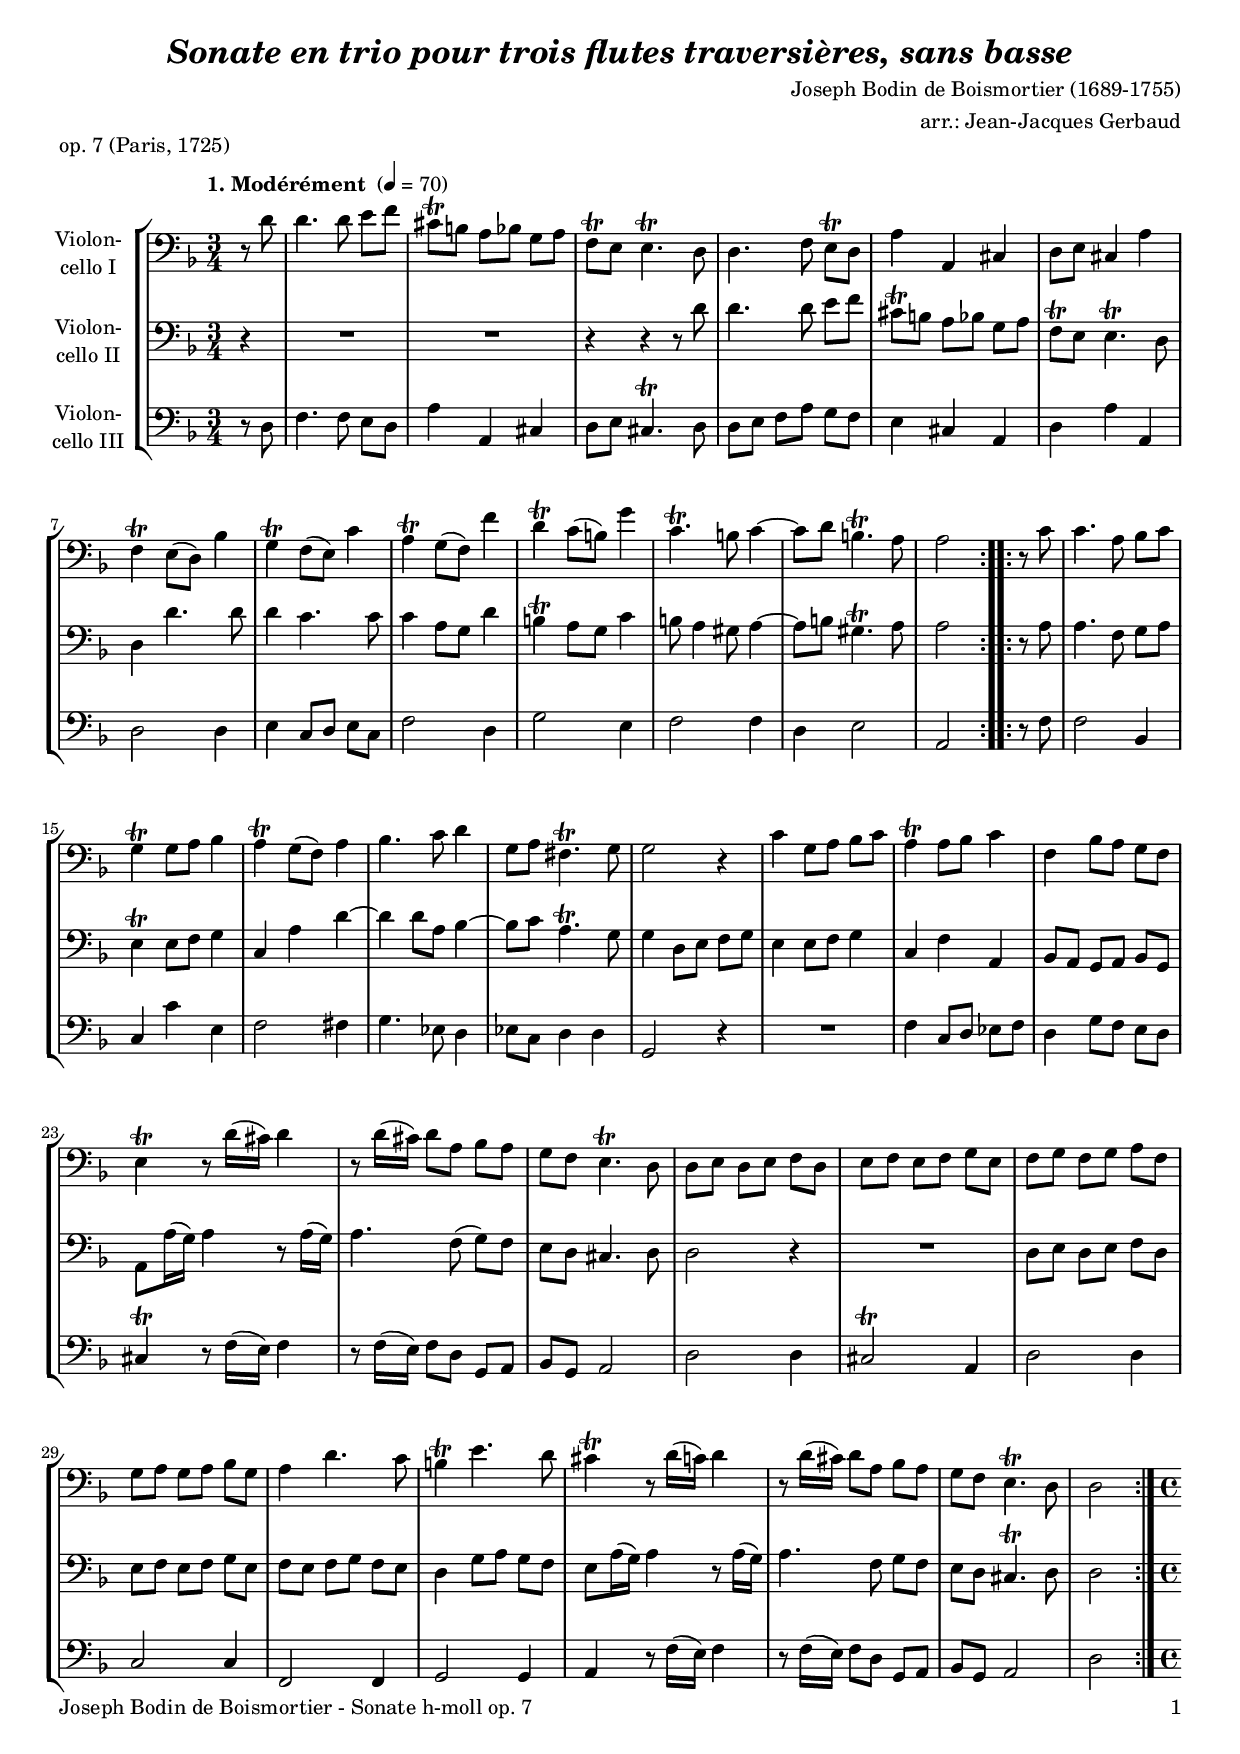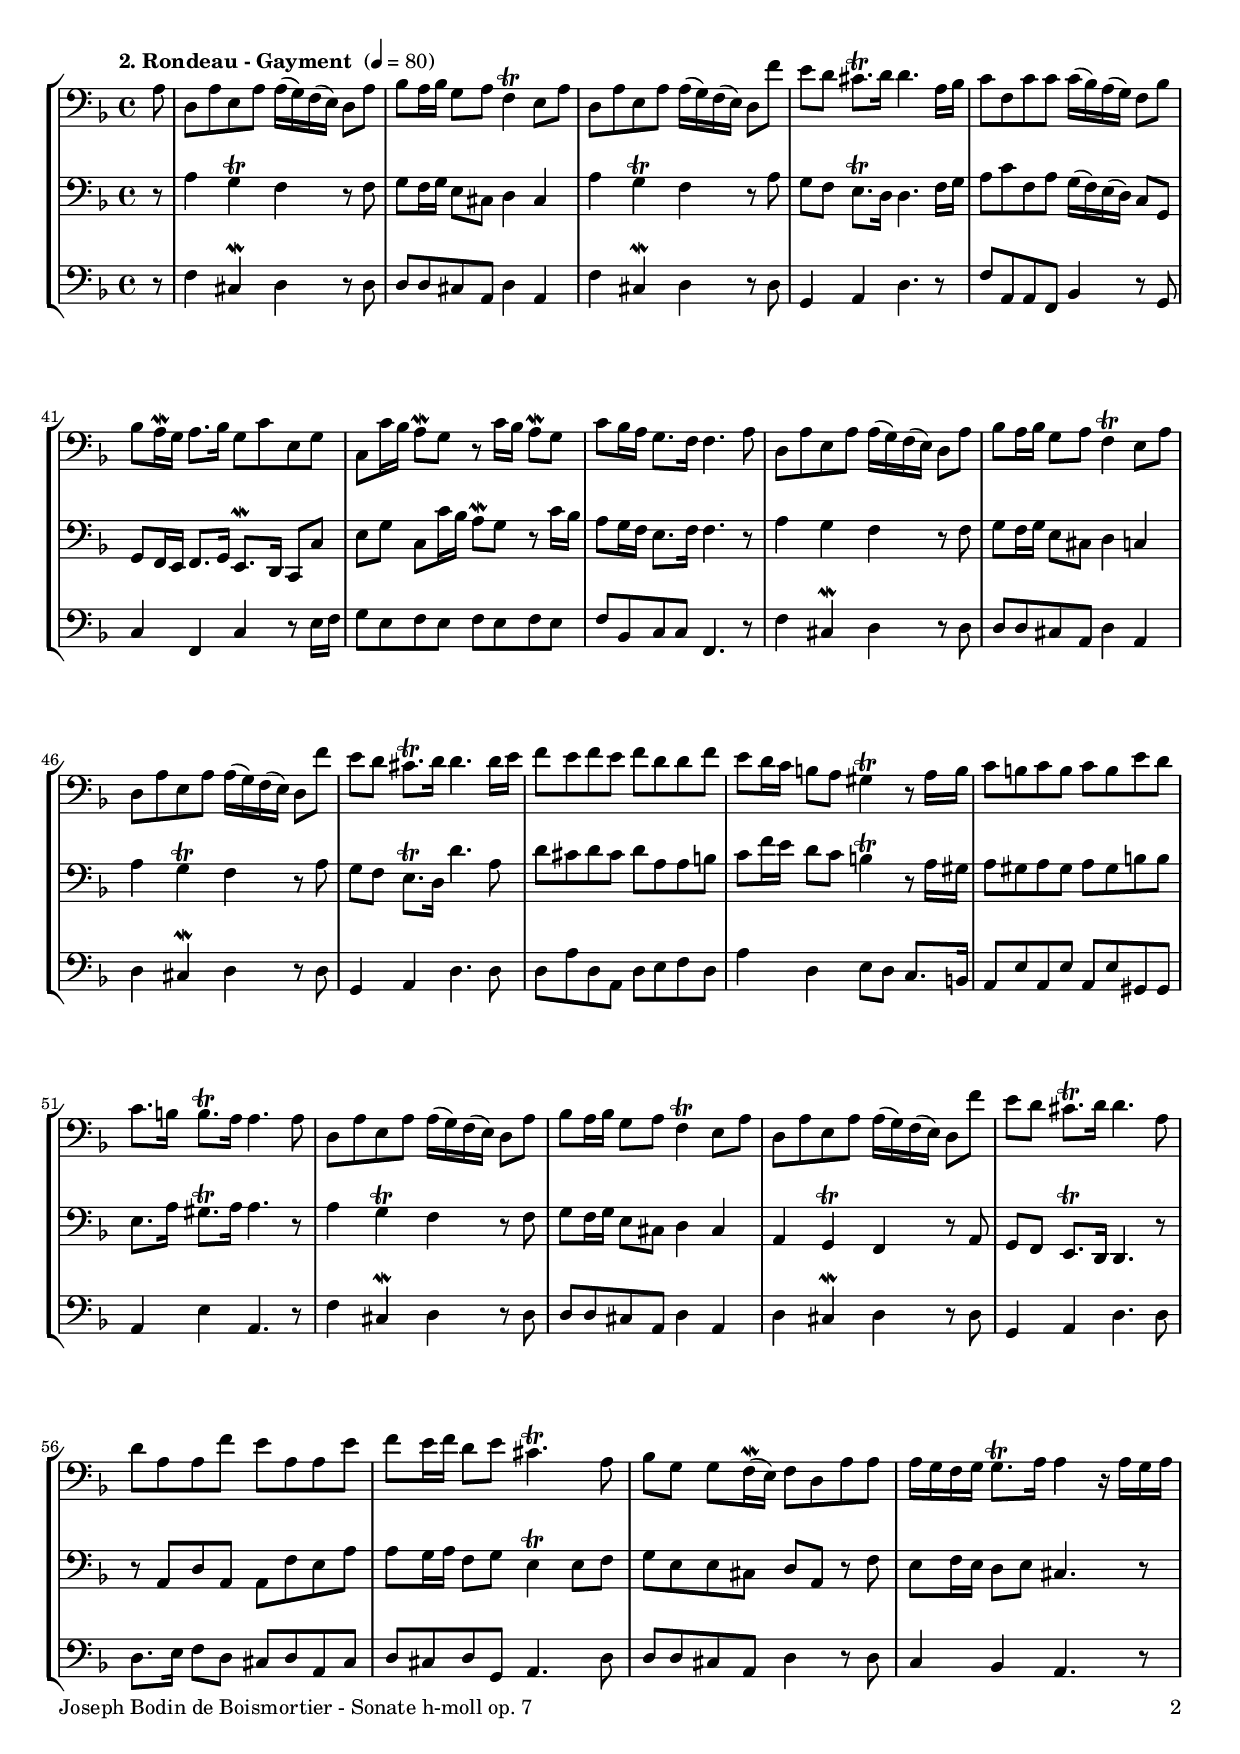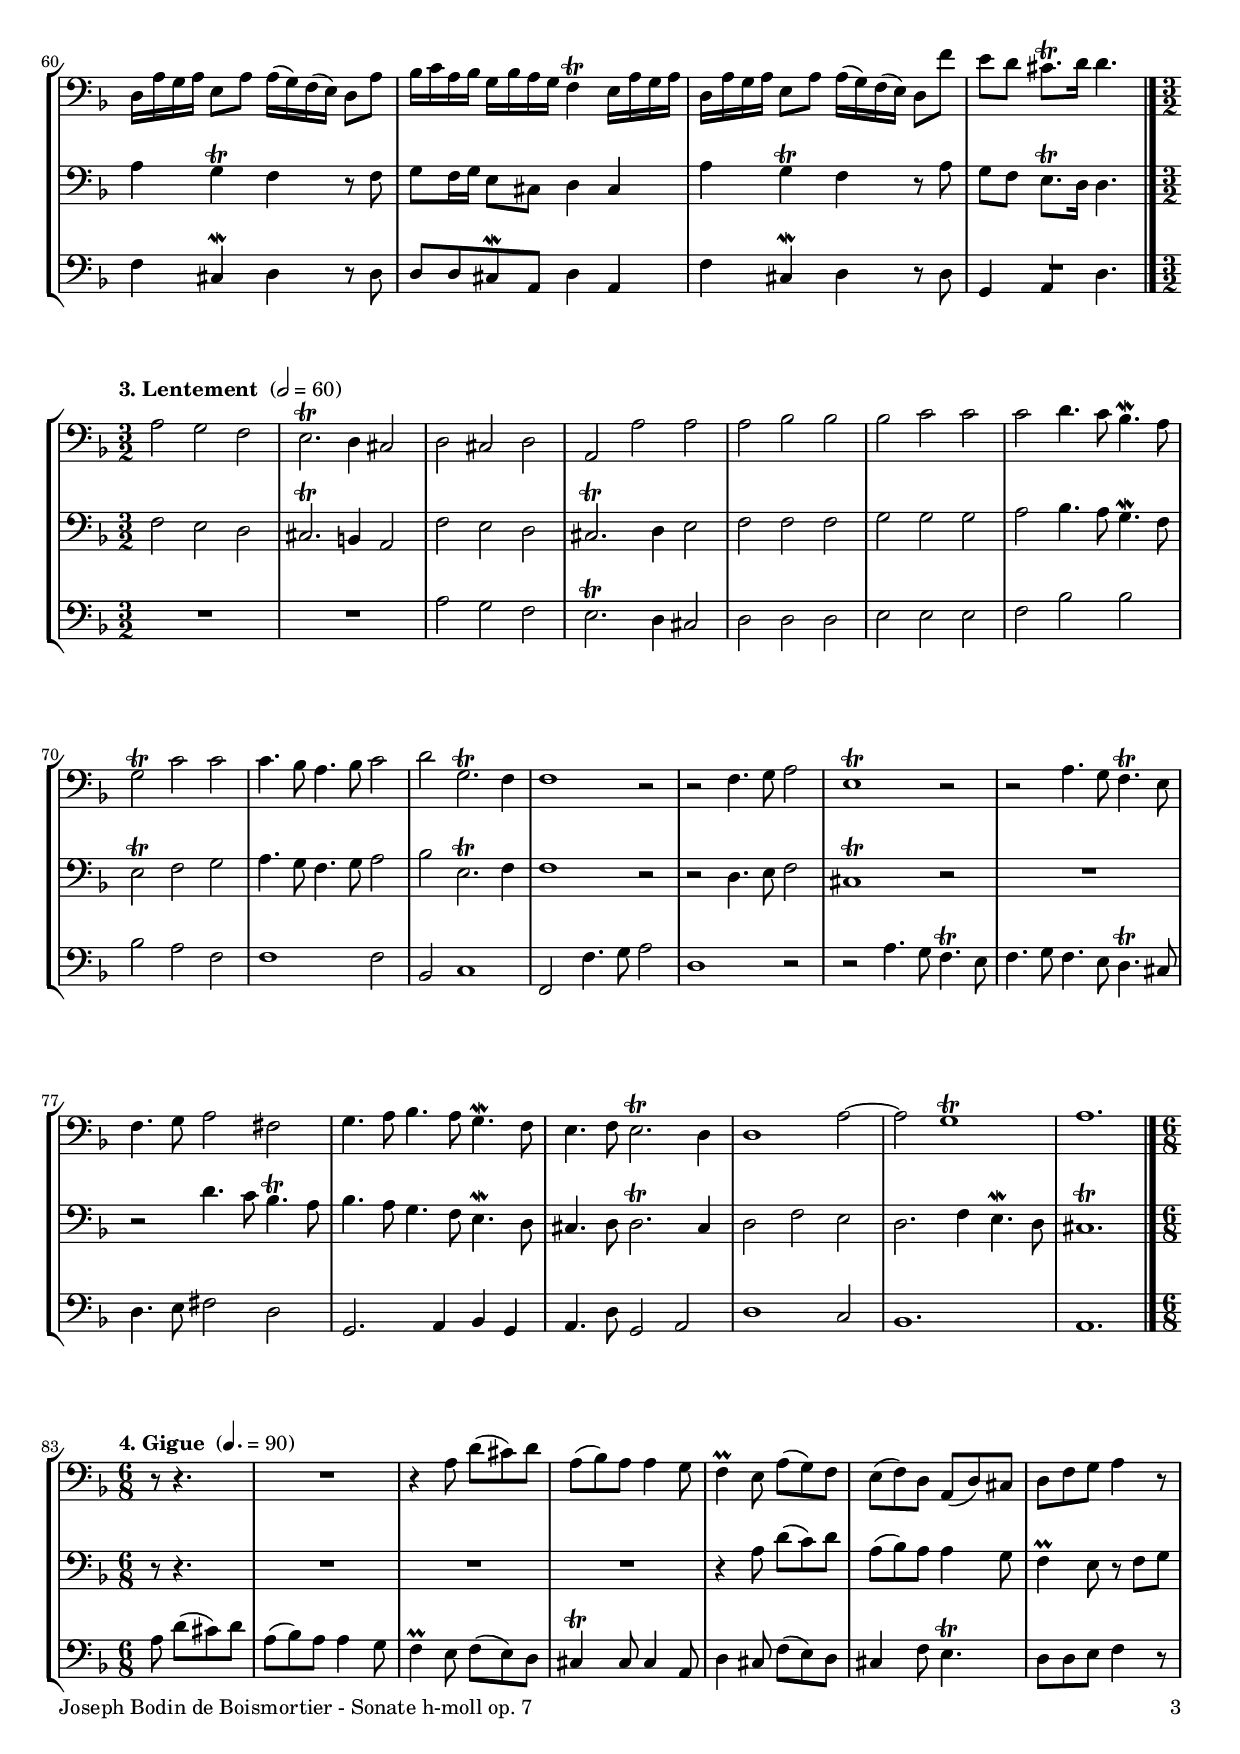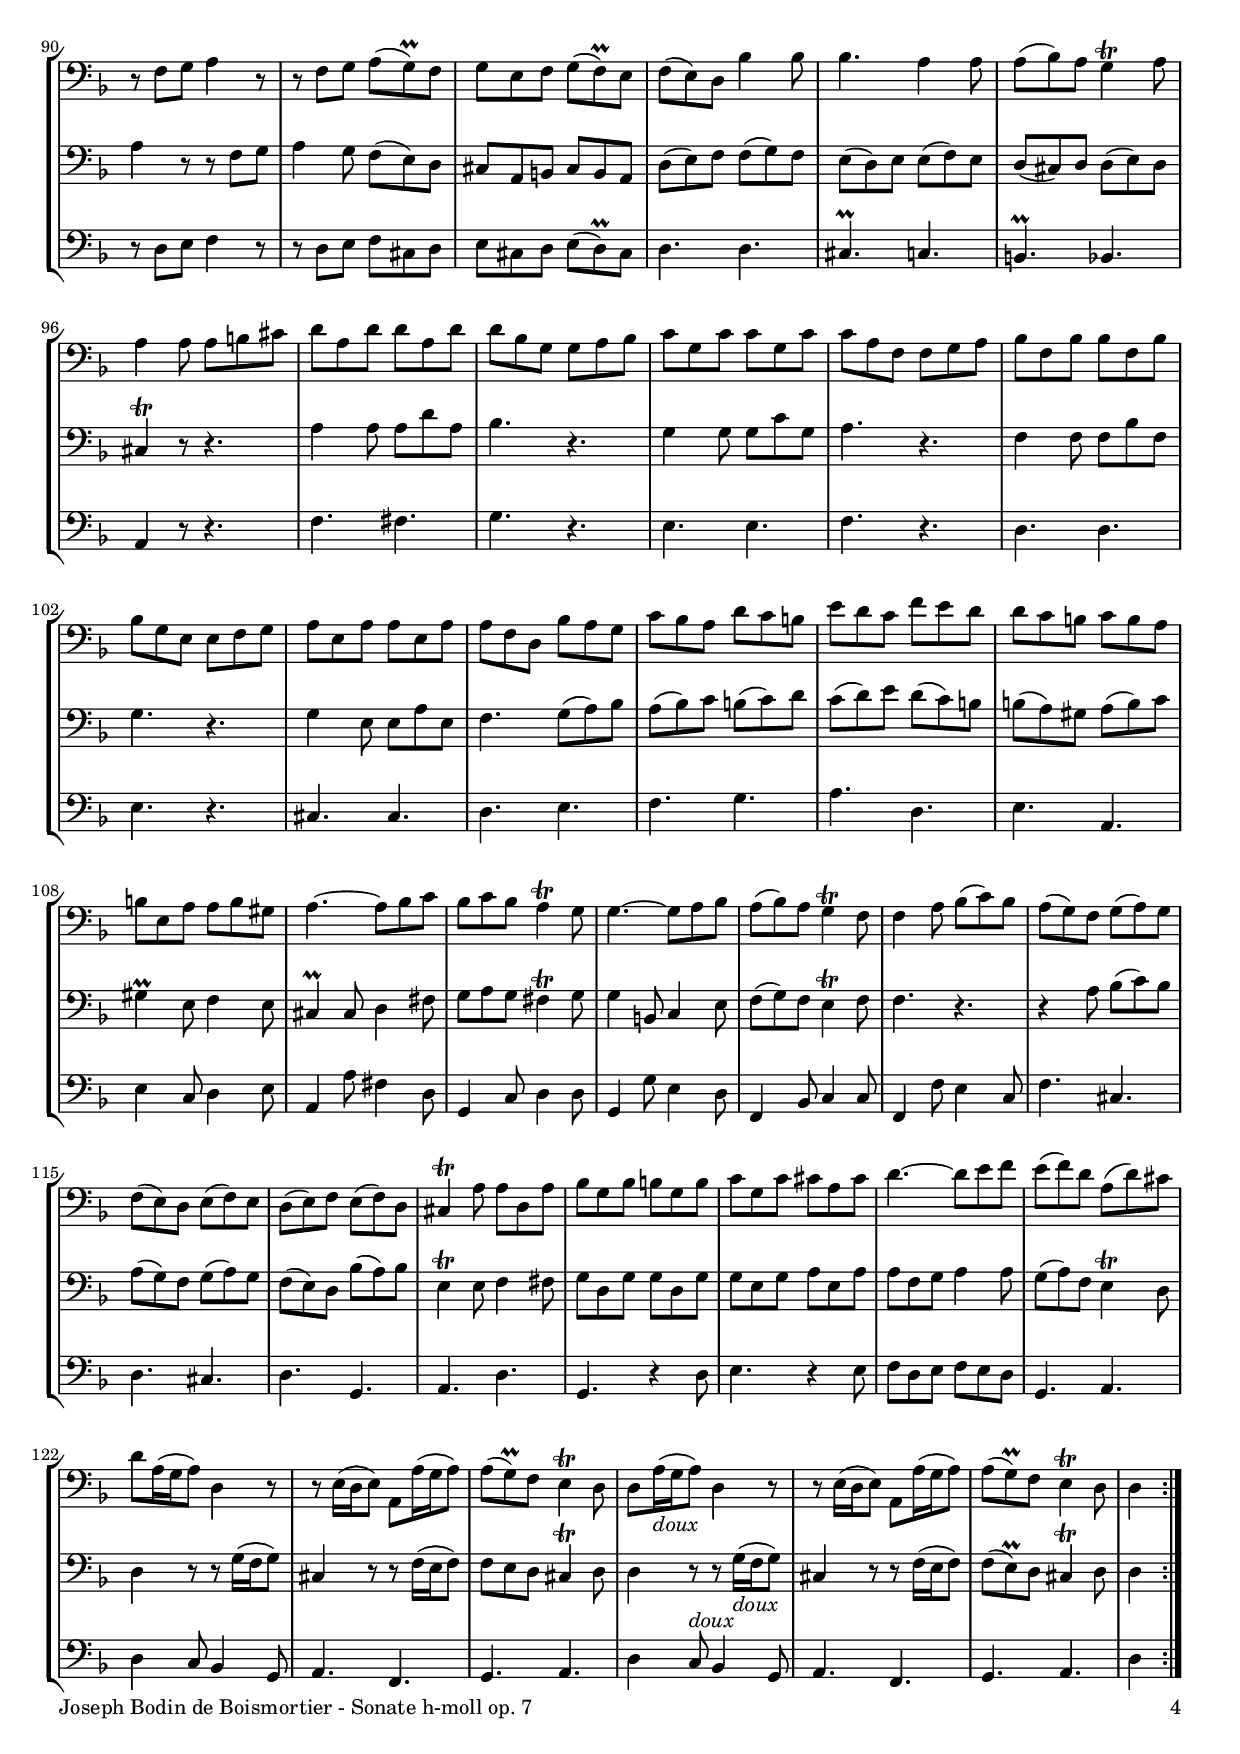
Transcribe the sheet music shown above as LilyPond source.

\version "2.12.3"
\include "deutsch.ly"

#(set-global-staff-size 18)

\header {
  title     = \markup \italic "Sonate en trio pour trois flutes traversières, sans basse"
  composer  = "Joseph Bodin de Boismortier (1689-1755)"
  arranger  = "arr.: Jean-Jacques Gerbaud"
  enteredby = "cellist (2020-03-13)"
  piece     = "op. 7 (Paris, 1725)"
}

voiceconsts = {
  \key d \minor
  \time 3/4
  \clef "bass"
% \numericTimeSignature
  \compressFullBarRests
  % Set default beaming for all staves
  \set Timing.beamExceptions = #'()
  \set Timing.baseMoment     = #(ly:make-moment 1 4)
  \set Timing.beatStructure  = #'(1 1 1)
}

%minstr = "harpsichord"
mihi = "clarinet"
%minstr = "accordion"
milo = "bassoon"
miba = "cello"
mipz = "pizzicato strings"

introa = {        \tempo "1. Modérément "        4=70 }
introb = { \break \tempo "2. Rondeau - Gayment " 4=80 \time 4/4 }
introc = { \break \tempo "3. Lentement "         2=60 \time 3/2 }
introd = { \break \tempo "4. Gigue "            4.=90 \time 6/8 }

va = \relative c' {
  \voiceconsts

  \introa
  \repeat volta 2 {
    \partial 4 r8 d
    d4. d8 e f
    cis\trill h a b g a
    f\trill e e4.\trill d8
    d4. f8 e\trill[ d]

    a'4 a, cis
    d8 e cis4 a'
    f\trill e8( d) b'4
    g4\trill f8( e) c'4

    a4\trill g8( f) f'4
    d\trill c8( h) g'4
    c,4.\trill h8 c4~
    c8 d h4.\trill a8
    a2
  }
  \repeat volta 2 {
    r8 c8
    c4. a8 b c
    g4\trill g8 a b4

    a4\trill g8( f) a4
    b4. c8 d4
    g,8 a fis4. \trill g8
    g2 r4
    c4 g8 a b c

    a4\trill a8 b c4
    f,4 b8 a g f
    e4\trill r8 d'16( cis) d4
    r8 d16( cis) d8 a b a
    g f e4. \trill d8

    d8 e d e f d
    e f e f g e
    f g f g a f
    g a g a b g
    a4 d4. c8

    h4\trill e4. d8
    cis4\trill r8 d16( c) d4
    r8 d16 (cis) d8 a b a
    g f e4.\trill d8
    d2
  }

  \introb
  \partial 8 a'8
  d,8  a' e a a16 (g) f (e) d8 a'
  b8 a16 b g8 a f4 \trill e8 a
  d,8 a' e a a16 (g ) f ( e ) d8 f'

  e8 d cis8.\trill d16 d4.
  a16 b
  c8 f, c' c c16 (b ) a ( g ) f 8 [ b ]
  b8  a16 \mordent g  a8. b16  g8  c e, g
  c,8 c'16 b  a8 \mordent g r8  c16 b a8 \mordent g
  c8 b16 a g8. f16 f4. a8

  d,8 a' e a  a16 (g ) f ( e ) d8 a'
  b8 a16 b g8 a f4 -\trill e8 a
  d,8 a' e a a16 (g ) f ( e )  d8 f'
  e8 d cis8. \trill  d16 d4. d16 e
  f8 e f e f d d f

  e8 d16 c h8 a  gis4 \trill r8 a16 h
  c8 h c h c h e d
  c8. h16  h8.-\trill a16 a4. a8
  d, a' e a a16 ( g ) f ( e ) d8 a'
  b8 a16 b g8 a f4 \trill e8 a

  d,8 a' e a a16 ( g ) f  ( e ) d8  f'
  e8 d cis8.\trill d16 d4. a8
  d a a f' e a, a e'
  f e16 f d8  e cis4. \trill a8
  b8 g g  f16 \mordent ( e ) f8 d a' a

  a16 g f g g8. \trill a16 a4 r16 a g a
  d,16  a' g a  e8 a a16 ( g ) f  ( e ) d8 a'
  b16 c a b g b a g f4 \trill e16 a g a
  d,16 a' g a e8 a a16 (g ) f ( e ) d8 f'
  e8 d cis8. \trill d16 d4. \bar "|."

  \introc
  \partial 1. a2 g f
  e2. -\trill d4 cis2
  d2 cis d
  a2 a' a

  a2 b b
  b2 c c
  c2 d4. c8 b4.\mordent a8
  g2\trill c c
  c4. b8 a4. b8 c2

  d2 g,2.\trill f4
  f1 r2
  r2 f4. g8 a2
  e1\trill r2
  r2 a4. g8 f4.\trill e8

  f4. g8 a2 fis
  g4. a8 b4. a8 g4.\mordent f8
  e4. f8 e2.\trill d4
  d1 a'2 ~
  a2 g1\trill

  a1. \bar "|."

  \introd
  \repeat volta 2 {
    \partial 2 r8 r4.
    R2.
    r4 a8 d ( cis ) d
    a 8 ( b ) a a 4 g 8

    f 4 \prall e8 a ( g ) f
    e 8 ( f ) d a ( d ) cis
    d 8 f g a 4 r8
    r8 f g a 4 r8
    r8 f g a ( g \prall ) f

    g 8 e f g ( f \prall) e
    f 8 ( e ) d b'4 b8
    b4. a4 a8
    a8 ( b ) a g4 \trill a8

    a 4
    a8 a h cis

    d8 a d d a d
    d8 b g g a b
    c8 g c c g c
    c8 a f f g a
    b8 f b b f b

    b g e e f g
    a8 e a a e a
    a8 f d b' a g
    c 8 b a d c h
    e 8 d c f e d

    d 8 c h c h a
    h 8 e, a a h gis
    a 4. ~ a 8 b c
    b 8 c b a 4 \trill g 8
    g 4. ~ g 8 a b

    a 8 ( b ) a g 4 -\trill f 8
    f 4 a 8 b ( c ) b
    a 8 ( g ) f g ( a ) g
    f 8 ( e ) d e ( f ) e
    d 8 ( e ) f e ( f ) d

    cis 4 -\trill a' 8 a d, a'
    b 8 g b h g h
    c 8 g c cis a cis
    d 4. ~ d 8 e f
    e 8 ( f ) d a ( d ) cis

    d8 a 16 ( g a 8 ) d,4 r8
    r8 e 16 ( d e 8 ) a, a'16 ( g a 8 )
    a8 ( g \prall ) f e 4 -\trill d 8
    d8 a'16 _\markup \italic { "doux" }( g a 8 ) d, 4 r8
    r8 e16 ( d e 8 ) a, a'16 ( g a 8 )

    a 8 ( g \prall ) f e 4 -\trill d 8
    d4
  }
}

vb = \relative c' {
  \voiceconsts

  \introa
  \repeat volta 2 {
    \partial 4 r4
    R2.*2

    r4 r r8 d8
    d4. d8 e f

    cis\trill h a b g a
    f\trill e e4.\trill d8
    d4 d'4. d8
    d4 c4. c8

    c4 a8 g d'4
    h4\trill a8 g c4
    h8 a4 gis8 a4~

    a8 h gis4.\trill a8
    a2
  }
  \repeat volta 2 {
    r8 a8
    a4. f8 g a
    e4\trill e8 f g4

    c,4 a' d~
    d4 d8 a b4~
    b8 c
    a4.\trill g8
    g4 d8 e f g
    e4 e8 f g4

    c,4 f a,
    b8 a g a b g
    a a'16 (g) a4 r8 a16 (g)
    a4. f8 (g) f
    e d cis4. d8

    d2 r4
    R2.
    d8 e d e f d
    e f e f g e
    f e f g f e

    d4 g8 a g f
    e a16 (g) a4 r8 a16 (g)
    a4. f8 g f
    e d cis4.\trill d8
    d2
  }

  \introb
  \partial 8 r8
  a'4 g \trill f r8 f
  g 8 f 16 g e 8 cis d 4 cis
  a'4 g -\trill f r8 a

  g 8 f e 8. -\trill d 16 d 4.
  f 16 g
  a 8 c f, a g 16 (f ) e ( d ) c8 g
  g 8 f 16 e f 8. g 16 e 8. \mordent d 16 c8 c'
  e 8 g c, c'16 b a8 \mordent g r c 16 b
  a 8 g 16 f e 8. f 16 f 4. r8

  a 4 g f r8 f
  g 8 f 16 g e 8 cis d 4 c
  a'4 g \trill f r8 a
  g8 f e8. \trill d16 d'4. a8
  d8 cis d cis d a a h

  c 8 f16 e d8 c h4 \trill r8 a16 gis
  a 8 gis a gis a gis h h
  e,8. a16 gis 8. \trill a16 a4. r8
  a4 g \trill f r8 f
  g8 f16 g e8 cis d4 cis

  a4 g \trill f r8 a
  g8 f e 8. \trill d16 d4. r8
  r8 a' d a a f' e a
  a8 g16 a f8 g e4 \trill e8 f
  g8 e e cis d a r f'

  e8 f16 e d8 e cis4. r8
  a'4 g \trill f r8 f
  g8 f16 g e8 cis d4 cis
  a' g \trill f r8 a
  g8 f e8. \trill d16 d4. \bar "|."

  \introc
  \partial 1. f2 e d
  cis2. -\trill h4 a2
  f'2 e d
  cis2.\trill d4 e2

  f2 f f
  g2 g g
  a2 b4. a8 g4.\mordent f8
  e2\trill f g
  a4. g8 f4. g8 a2

  b2 e,2.\trill f4
  f1 r2
  r2 d4. e8 f2
  cis1\trill r2
  R1.

  r2 d' 4. c8 b 4.\trill a8
  b4. a8 g4. f8 e4.\mordent d8
  cis4. d8 d2.\trill cis4
  d2 f e
  d2. f4 e4.\mordent d8

  cis1.\trill \bar "|."

  \introd
  \repeat volta 2 {
    \partial 2 r8 r4.
    R2.*3
    r4 a'8 d ( c) d
    a8 ( b) a a4 g8
    f4 \prall e8 r f g
    a4 r8 r f g
    a4 g8 f ( e ) d

    cis8 a h cis h a
    d8 ( e ) f f ( g ) f
    e8 ( d ) e e ( f ) e
    d8 ( cis ) d d ( e ) d
    cis4\trill
    r8 r4.

    a'4 a8 a d a
    b4. r
    g4 g8 g c g
    a4. r
    f4 f8 f b f

    g4. r
    g4 e8 e a e
    f4. g8 ( a ) b
    a8 ( b ) c h ( c ) d
    c8 ( d) e d ( c) h

    h8 ( a ) gis a ( h ) c
    gis4 \prall e8 f4 e8
    cis4 \prall cis8 d4 fis8
    g8 a g fis4 -\trill g8
    g4 h,8 c4 e8

    f8 ( g ) f e4\trill f8
    f4. r
    r4 a8 b ( c ) b
    a8 ( g ) f g ( a ) g
    f8 ( e ) d b' ( a ) b

    e,4\trill e8 f4 fis8
    g8 d g g d g
    g8 e g a e a
    a8 f g a4 a 8
    g8 ( a ) f e4\trill d8
    d4 r8 r g16 ( f g 8 )
    cis,4 r8 r f16 ( e f8 )
    f8 e d cis 4 -\trill d8
    d4 r8 r g16 _\markup \italic { "doux" } ( f g 8 )
    cis,4 r8 r f16 ( e f8 )

    f8 ( e \prall ) d cis4\trill d8
    d4
  }
}

vc = \relative c {
  \voiceconsts

  \introa
  \repeat volta 2 {
    \partial 4 r8 d
    f4. f8 e d
    a'4 a, cis
    d8 e cis4.\trill d8

    d e f a g f
    e4 cis a
    d a' a,
    d2 d4

    e c8 d e c
    f2 d4
    g2 e4

    f2 f4
    d4 e2
    a,2
  }
  \repeat volta 2 {
    r8 f'8
    f2 b,4
    c c' e,

    f2 fis4
    g4. es8 d4
    es8 c d4 d
    g,2 r4
    R2.

    f'4 c8 d es f
    d4 g8 f e d
    cis4\trill r8 f16 (e) f4
    r8 f16 (e) f8 d g, a
    b g a2

    d2 d4
    cis2\trill a4
    d2 d4
    c2 c4
    f,2 f4

    g2 g4
    a4 r8 f'16 (e) f4
    r8 f16 (e) f8 d g, a
    b g a2
    d2
  }

  \introb
  \partial 8 r8
  f4 cis \mordent d r8 d
  d 8 d cis a d4 a
  f'4 cis \mordent d r8 d

  g,4 a d4.
  r8 f8 a, a f b4 r8 g
  c4 f, c' r8 e16 f
  g8 e f e f e f e
  f8 b, c c f,4. r8

  f'4 cis \mordent d r8 d
  d8 d cis a d4 a
  d4 cis \mordent d r8 d
  g,4 a d4. d 8
  d8 a' d, a d e f d

  a'4 d, e8 d c8. h16
  a8 e' a, e' a, e' gis, gis
  a4 e' a,4. r8
  f'4 cis \mordent d r8 d
  d8 d cis a d4 a

  d4 cis \mordent d r8 d
  g,4 a d4. d 8
  d8. e16 f8 d cis d a cis
  d8 cis d g, a4. d8
  d8 d cis a d4 r8 d

  c4 b a4. r8
  f'4 cis \mordent d r8 d
  d8 d cis \mordent a d4 a
  f'4 cis \mordent d r8 d
  g,4 a d4. \bar "|."

  \introc
  \partial 1. R1.*2
  a'2 g f
  e2. -\trill d4 cis2

  d2 d d
  e2 e e
  f2 b b
  b2 a f
  f1 f2

  b,2 c1
  f,2 f'4. g8 a2
  d,1 r2
  r2 a'4. g8 f4.\trill e8
  f4. g8 f4. e8 d4.\trill cis8

  d4. e8 fis2 d
  g,2. a4 b g
  a4. d8 g,2 a
  d1 c2
  b1.

  a1. \bar "|."

  \introd
  \repeat volta 2 {
    \partial 2 a'8 d ( cis) d
    a8 ( b) a a4 g 8
    f4 \prall e 8 f ( e) d
    cis4 \trill cis8 cis4 a8

    d4 cis8 f ( e) d
    cis4 f8 e4.\trill
    d8 d e f4 r8
    r8 d e f4 r8
    r8 d e f cis d

    e8 cis d e ( d \prall ) cis
    d4. d
    cis4. \prall c
    h4. \prall b
    a4
    r8 r4.

    f'4. fis
    g4. r
    e4. e
    f4. r
    d4. d

    e4. r
    cis4. cis
    d4. e
    f4. g
    a4. d,

    e4. a,
    e'4 c8 d4 e8
    a,4 a'8 fis4 d8
    g,4 c8 d4 d8
    g,4 g'8 e4 d8

    f,4 b8 c4 c8
    f,4 f'8 e4 c8
    f4. cis
    d4. cis
    d4. g,

    a4. d
    g,4. r4 d'8
    e4. r4 e8
    f8 d e f e d
    g,4. a

    d4 c 8 b4 g8
    a4. f
    g4. a
    d4 c 8^\markup \italic { "doux" } b4 g8
    a4. f

    g4. a
    d4
  }
}


music = \new StaffGroup <<
      \new Staff {
        \set Staff.midiInstrument = \miba
        \set Staff.instrumentName = \markup \center-column { "Violon-" "cello I" }
        \transpose d d { \va }
      }

      \new Staff {
        \set Staff.midiInstrument = \miba
        \set Staff.instrumentName = \markup \center-column { "Violon-" "cello II" }
        \transpose d d { \vb }
      }

      \new Staff {
        \set Staff.midiInstrument = \miba
        \set Staff.instrumentName = \markup \center-column { "Violon-" "cello III" }
        \transpose d d { \vc }
      }
>>

\book {
   \paper {
    print-page-number = ##t
    print-first-page-number = ##t
    ragged-last-bottom = ##f
    oddHeaderMarkup = \markup \null
    evenHeaderMarkup = \markup \null
    oddFooterMarkup = \markup {
      \fill-line {
        \on-the-fly #print-page-number-check-first
        "Joseph Bodin de Boismortier - Sonate h-moll op. 7" \fromproperty #'page:page-number-string
      }
    }
    evenFooterMarkup = \oddFooterMarkup
  } \score {
    \music
    \layout {}
  }

  \score {
    \unfoldRepeats \music

    \midi {
      \context {
        \Score
      }
    }
  }
}